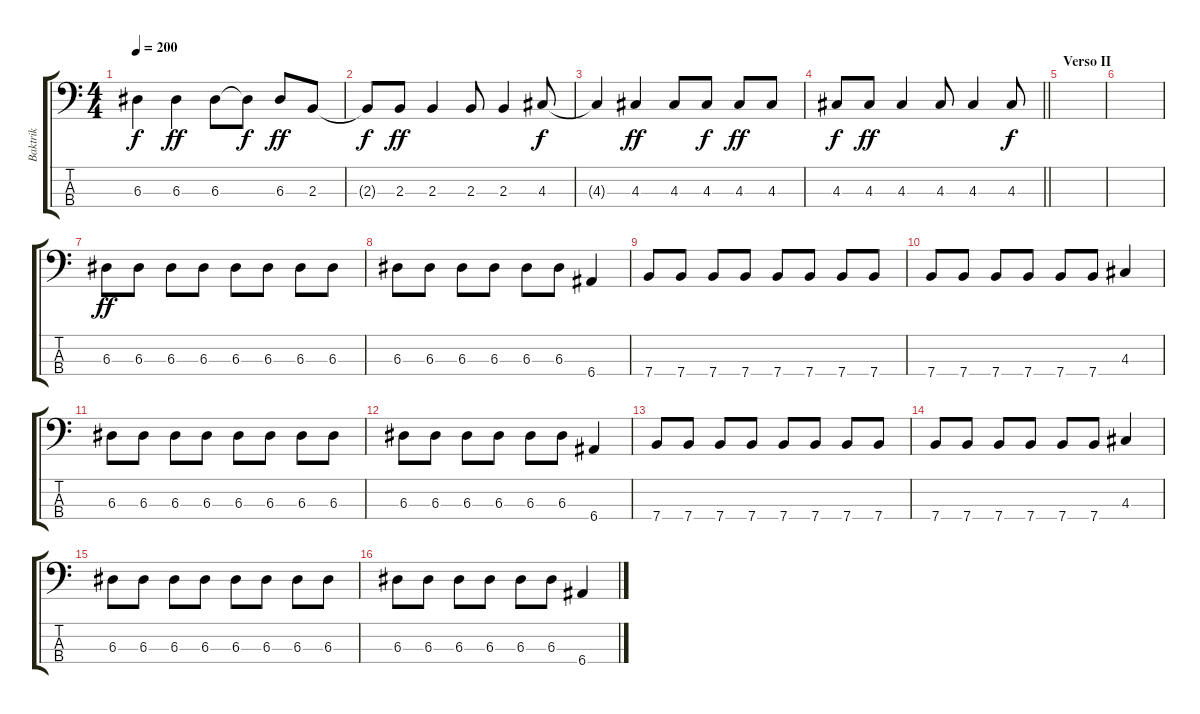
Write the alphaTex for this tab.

\track ("Baktrik" "Baktrik") {instrument electricbasspick}
\staff {score tabs}
\tuning (G2 D2 A1 E1) {hide}
\ts (4 4)
\tempo 200
\clef f4
\ks c
6.3{t}.4{dy f} 6.3.4{dy ff} 6.3.8 6.3{t}.8{dy f} 6.3.8{dy ff} 2.3.8 |
2.3{t}.8{dy f} 2.3.8{dy ff} 2.3.4 2.3.8 2.3.4 4.3.8{dy f} |
4.3{t}.4 4.3.4{dy ff} 4.3.8 4.3.8{dy f} 4.3.8{dy ff} 4.3.8 |
\barLineRight lightlight
4.3.8{dy f} 4.3.8{dy ff} 4.3.4 4.3.8 4.3.4 4.3.8{dy f} |
\section ("" "Verso II")
|
|
6.3.8{dy ff} 6.3.8 6.3.8 6.3.8 6.3.8 6.3.8 6.3.8 6.3.8 |
6.3.8 6.3.8 6.3.8 6.3.8 6.3.8 6.3.8 6.4.4 |
7.4.8 7.4.8 7.4.8 7.4.8 7.4.8 7.4.8 7.4.8 7.4.8 |
7.4.8 7.4.8 7.4.8 7.4.8 7.4.8 7.4.8 4.3.4 |
6.3.8 6.3.8 6.3.8 6.3.8 6.3.8 6.3.8 6.3.8 6.3.8 |
6.3.8 6.3.8 6.3.8 6.3.8 6.3.8 6.3.8 6.4.4 |
7.4.8 7.4.8 7.4.8 7.4.8 7.4.8 7.4.8 7.4.8 7.4.8 |
7.4.8 7.4.8 7.4.8 7.4.8 7.4.8 7.4.8 4.3.4 |
6.3.8 6.3.8 6.3.8 6.3.8 6.3.8 6.3.8 6.3.8 6.3.8 |
6.3.8 6.3.8 6.3.8 6.3.8 6.3.8 6.3.8 6.4.4
